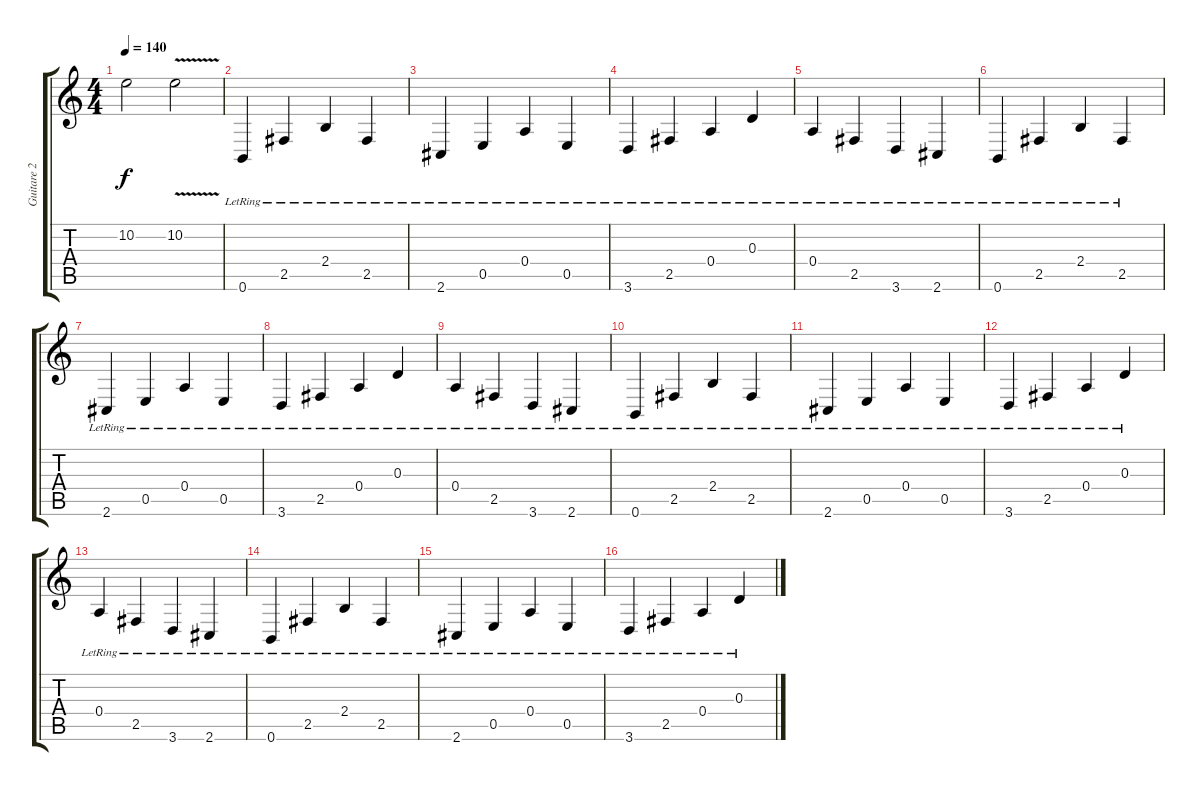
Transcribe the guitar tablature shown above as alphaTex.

\track ("Guitare 2" "Guitare 2") {instrument distortionguitar}
\staff {score tabs}
\tuning (B3 Gb3 D3 A2 E2 B1) {hide}
\ts (4 4)
\tempo 140
\clef g2
\ks c
10.2{t}.2{dy f} 10.2{v}.2 |
0.6{lr}.4{instrument electricguitarclean} 2.5{lr}.4 2.4{lr}.4 2.5{lr}.4 |
2.6{lr}.4 0.5{lr}.4 0.4{lr}.4 0.5{lr}.4 |
3.6{lr}.4 2.5{lr}.4 0.4{lr}.4 0.3{lr}.4 |
0.4{lr}.4 2.5{lr}.4 3.6{lr}.4 2.6{lr}.4 |
0.6{lr}.4 2.5{lr}.4 2.4{lr}.4 2.5{lr}.4 |
2.6{lr}.4 0.5{lr}.4 0.4{lr}.4 0.5{lr}.4 |
3.6{lr}.4 2.5{lr}.4 0.4{lr}.4 0.3{lr}.4 |
0.4{lr}.4 2.5{lr}.4 3.6{lr}.4 2.6{lr}.4 |
0.6{lr}.4 2.5{lr}.4 2.4{lr}.4 2.5{lr}.4 |
2.6{lr}.4 0.5{lr}.4 0.4{lr}.4 0.5{lr}.4 |
3.6{lr}.4 2.5{lr}.4 0.4{lr}.4 0.3{lr}.4 |
0.4{lr}.4 2.5{lr}.4 3.6{lr}.4 2.6{lr}.4 |
0.6{lr}.4 2.5{lr}.4 2.4{lr}.4 2.5{lr}.4 |
2.6{lr}.4 0.5{lr}.4 0.4{lr}.4 0.5{lr}.4 |
3.6{lr}.4 2.5{lr}.4 0.4{lr}.4 0.3{lr}.4
